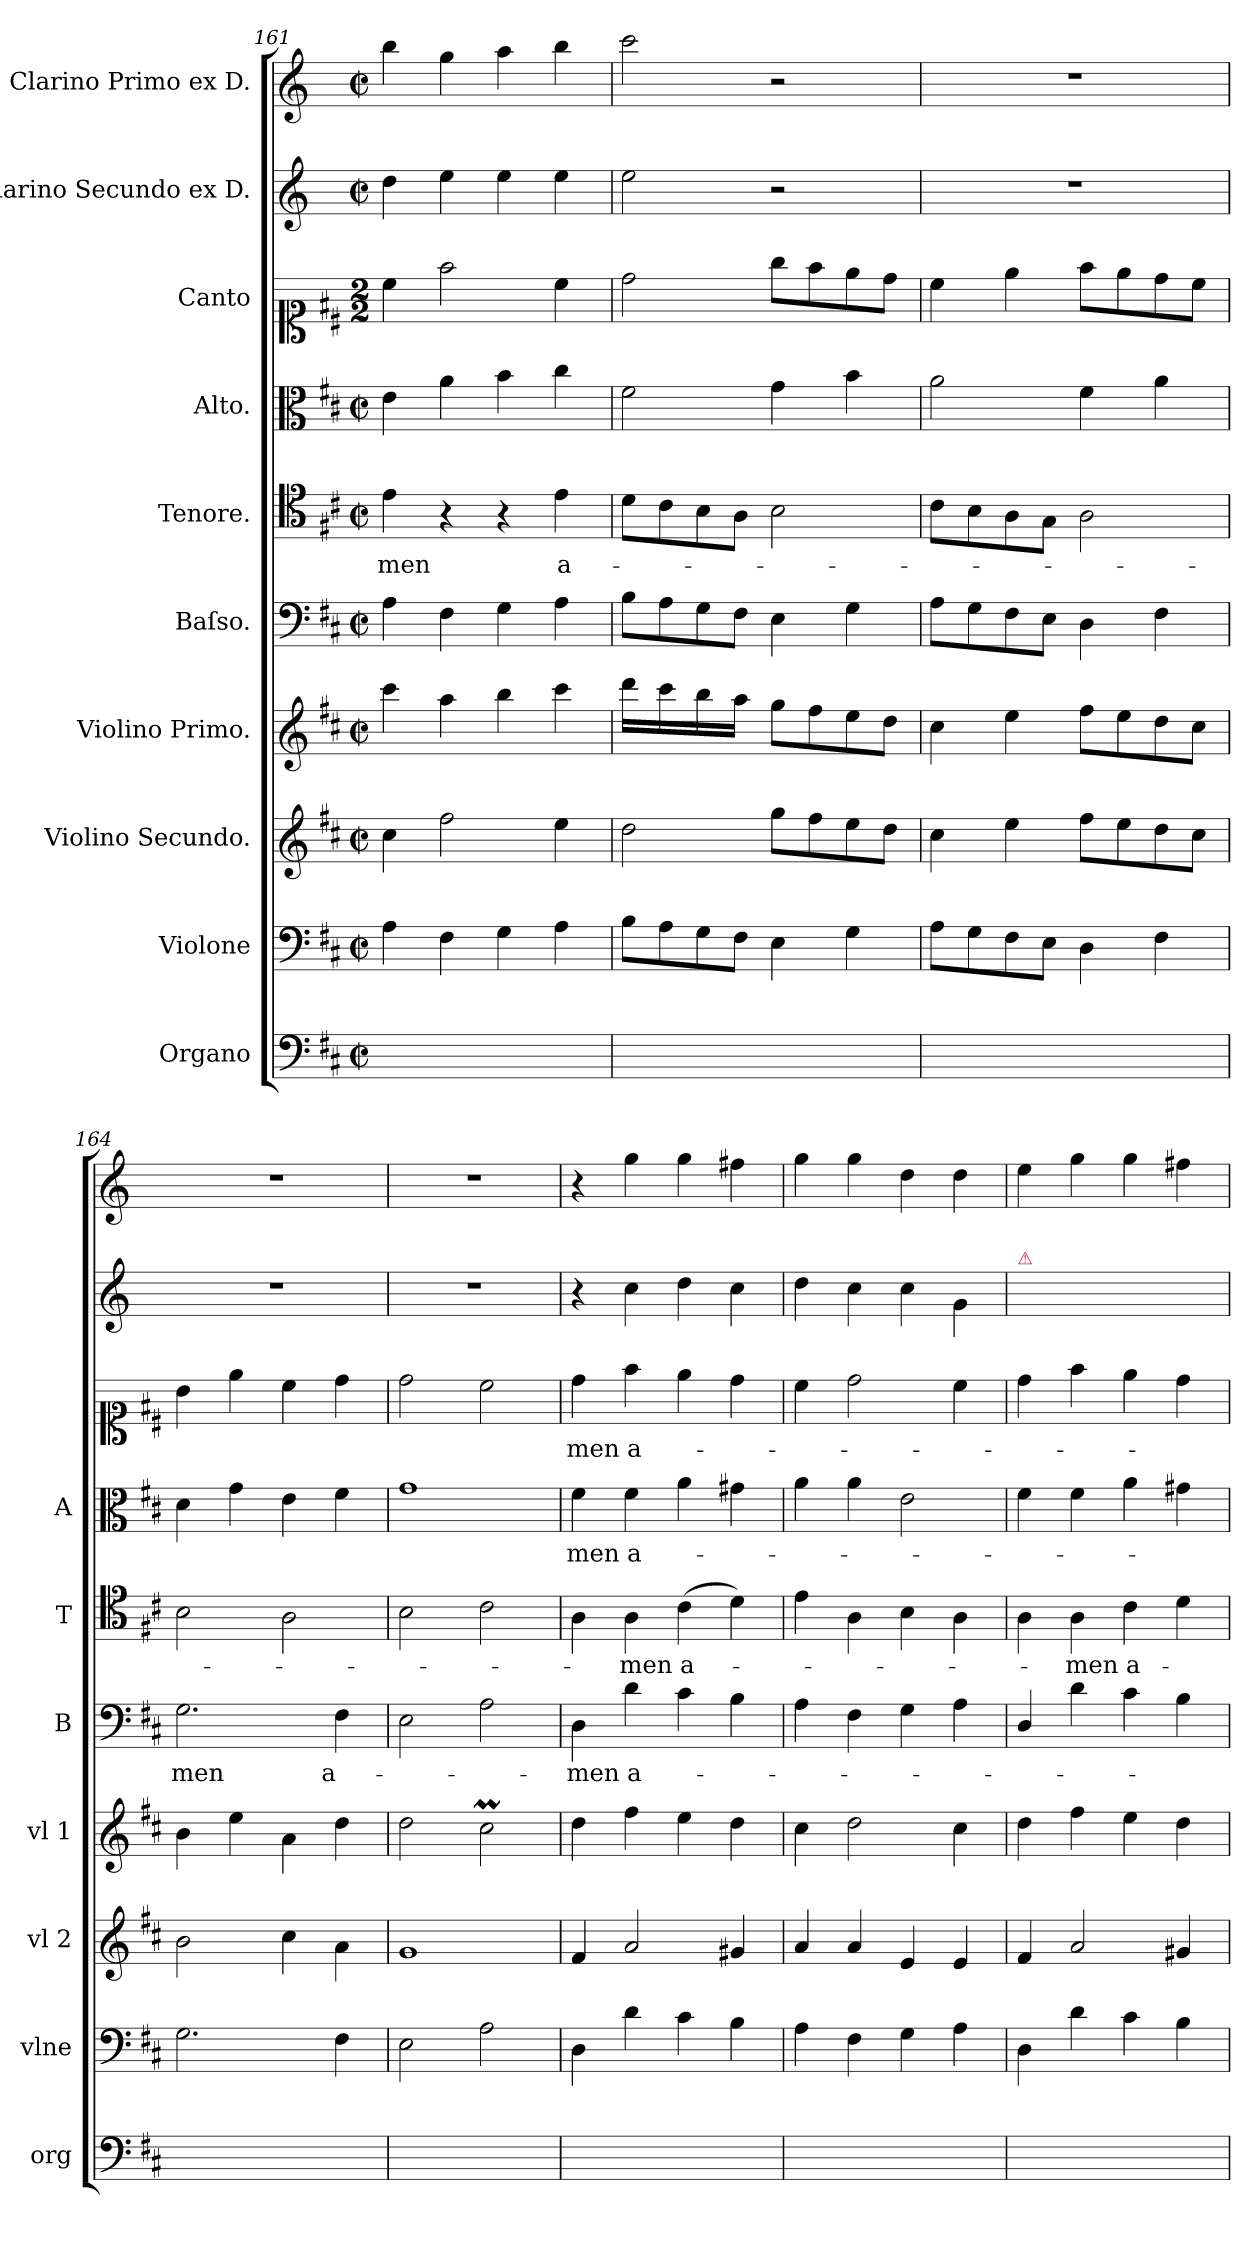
**kern	**kern	**kern	**kern	**kern	**text	**kern	**text	**kern	**text	**kern	**text	**kern	**kern
*part10	*part9	*part8	*part7	*part6	*part6	*part5	*part5	*part4	*part4	*part3	*part3	*part2	*part1
*staff10	*staff9	*staff8	*staff7	*staff6	*staff6	*staff5	*staff5	*staff4	*staff4	*staff3	*staff3	*staff2	*staff1
*I"Organo	*I"Violone	*I"Violino Secundo.	*I"Violino Primo.	*I"Baſso.	*	*I"Tenore.	*	*I"Alto.	*	*I"Canto	*	*I"Clarino Secundo ex D.	*I"Clarino Primo ex D.
*I'org	*I'vlne	*I'vl 2	*I'vl 1	*I'B	*	*I'T	*	*I'A	*	*	*	*	*
*clefF4	*clefF4	*clefG2	*clefG2	*clefF4	*	*clefC4	*	*clefC3	*	*clefC1	*	*clefG2	*clefG2
*	*	*	*	*	*	*	*	*	*	*	*	*ITrd-1c-2	*ITrd-1c-2
*k[f#c#]	*k[f#c#]	*k[f#c#]	*k[f#c#]	*k[f#c#]	*	*k[f#c#]	*	*k[f#c#]	*	*k[f#c#]	*	*k[f#c#]	*k[f#c#]
*M2/2	*M2/2	*M2/2	*M2/2	*M2/2	*	*M2/2	*	*M2/2	*	*M2/2	*	*M2/2	*M2/2
*met(c|)	*met(c|)	*met(c|)	*met(c|)	*met(c|)	*	*met(c|)	*	*met(c|)	*	*	*	*met(c|)	*met(c|)
=161	=161	=161	=161	=161	=161	=161	=161	=161	=161	=161	=161	=161	=161
1ryy	4A\	4cc#\	4ccc#\	4A\	.	4e\	-men	4e\	.	4cc#\	.	4ee\	4ccc#\
.	4F#\	2ff#\	4aa\	4F#\	.	4r	.	4a\	.	2ff#\	.	4ff#\	4aa\
.	4G\	.	4bb\	4G\	.	4r	.	4b\	.	.	.	4ff#\	4bb\
.	4A\	4ee\	4ccc#\	4A\	.	4e\	a-	4cc#\	.	4cc#\	.	4ff#\	4ccc#\
=162	=162	=162	=162	=162	=162	=162	=162	=162	=162	=162	=162	=162	=162
!	!	!	!LO:N:vis=16	!	!	!	!	!	!	!	!	!	!
1ryy	8B\L	2dd\	8ddd\LL	8B\L	.	8d\L	.	2f#\	.	2dd\	.	2ff#\	2ddd\
!	!	!	!LO:N:vis=16	!	!	!	!	!	!	!	!	!	!
.	8A\	.	8ccc#\	8A\	.	8c#\	.	.	.	.	.	.	.
!	!	!	!LO:N:vis=16	!	!	!	!	!	!	!	!	!	!
.	8G\	.	8bb\	8G\	.	8B\	.	.	.	.	.	.	.
!	!	!	!LO:N:vis=16	!	!	!	!	!	!	!	!	!	!
.	8F#\J	.	8aa\JJ	8F#\J	.	8A\J	.	.	.	.	.	.	.
.	4E\	8gg\L	8gg\L	4E\	.	2B\	.	4g\	.	8gg\L	.	2r	2r
.	.	8ff#\	8ff#\	.	.	.	.	.	.	8ff#\	.	.	.
.	4G\	8ee\	8ee\	4G\	.	.	.	4b\	.	8ee\	.	.	.
.	.	8dd\J	8dd\J	.	.	.	.	.	.	8dd\J	.	.	.
=163	=163	=163	=163	=163	=163	=163	=163	=163	=163	=163	=163	=163	=163
1ryy	8A\L	4cc#\	4cc#\	8A\L	.	8c#\L	.	2a\	.	4cc#\	.	1r	1r
.	8G\	.	.	8G\	.	8B\	.	.	.	.	.	.	.
.	8F#\	4ee\	4ee\	8F#\	.	8A\	.	.	.	4ee\	.	.	.
.	8E\J	.	.	8E\J	.	8G\J	.	.	.	.	.	.	.
.	4D\	8ff#\L	8ff#\L	4D\	.	2A\	.	4f#\	.	8ff#\L	.	.	.
.	.	8ee\	8ee\	.	.	.	.	.	.	8ee\	.	.	.
.	4F#\	8dd\	8dd\	4F#\	.	.	.	4a\	.	8dd\	.	.	.
.	.	8cc#\J	8cc#\J	.	.	.	.	.	.	8cc#\J	.	.	.
=164	=164	=164	=164	=164	=164	=164	=164	=164	=164	=164	=164	=164	=164
1ryy	2.G\	2b\	4b\	2.G\	-men	2B\	.	4d\	.	4b\	.	1r	1r
.	.	.	4ee\	.	.	.	.	4g\	.	4ee\	.	.	.
.	.	4cc#\	4a\	.	.	2A\	.	4e\	.	4cc#\	.	.	.
.	4F#\	4a\	4dd\	4F#\	a-	.	.	4f#\	.	4dd\	.	.	.
=165	=165	=165	=165	=165	=165	=165	=165	=165	=165	=165	=165	=165	=165
1ryy	2E\	1g	2dd\	2E\	.	2B\	.	1g	.	2dd\	.	1r	1r
.	2A\	.	2cc#m\	2A\	.	2c#\	.	.	.	2cc#\	.	.	.
=166	=166	=166	=166	=166	=166	=166	=166	=166	=166	=166	=166	=166	=166
1ryy	4D\	4f#/	4dd\	4D\	-men	4A\	.	4f#\	-men	4dd\	-men	4r	4r
.	4d\	2a/	4ff#\	4d\	a-	4A\	-men	4f#\	a-	4ff#\	a-	4dd\	4aa\
.	4c#\	.	4ee\	4c#\	.	(4c#\	a-	4a\	.	4ee\	.	4ee\	4aa\
.	4B\	4g#X/	4dd\	4B\	.	4d\)	.	4g#X\	.	4dd\	.	4dd\	4gg#X\
=167	=167	=167	=167	=167	=167	=167	=167	=167	=167	=167	=167	=167	=167
1ryy	4A\	4a/	4cc#\	4A\	.	4e\	.	4a\	.	4cc#\	.	4ee\	4aa\
.	4F#\	4a/	2dd\	4F#\	.	4A\	.	4a\	.	2dd\	.	4dd\	4aa\
.	4G\	4e/	.	4G\	.	4B\	.	2e\	.	.	.	4dd\	4ee\
.	4A\	4e/	4cc#\	4A\	.	4A\	.	.	.	4cc#\	.	4a\	4ee\
=168	=168	=168	=168	=168	=168	=168	=168	=168	=168	=168	=168	=168	=168
!	!	!	!	!	!	!	!	!	!	!	!	!LO:TX:a:color=crimson:t=⚠	!
1ryy	4D\	4f#/	4dd\	4D/	.	4A\	.	4f#\	.	4dd\	.	1ryy	4ff#\
.	4d\	2a/	4ff#\	4d\	.	4A\	-men	4f#\	.	4ff#\	.	.	4aa\
.	4c#\	.	4ee\	4c#\	.	4c#\	a-	4a\	.	4ee\	.	.	4aa\
.	4B\	4g#X/	4dd\	4B\	.	4d\	.	4g#X\	.	4dd\	.	.	4gg#X\
=	=	=	=	=	=	=	=	=	=	=	=	=	=
*-	*-	*-	*-	*-	*-	*-	*-	*-	*-	*-	*-	*-	*-
